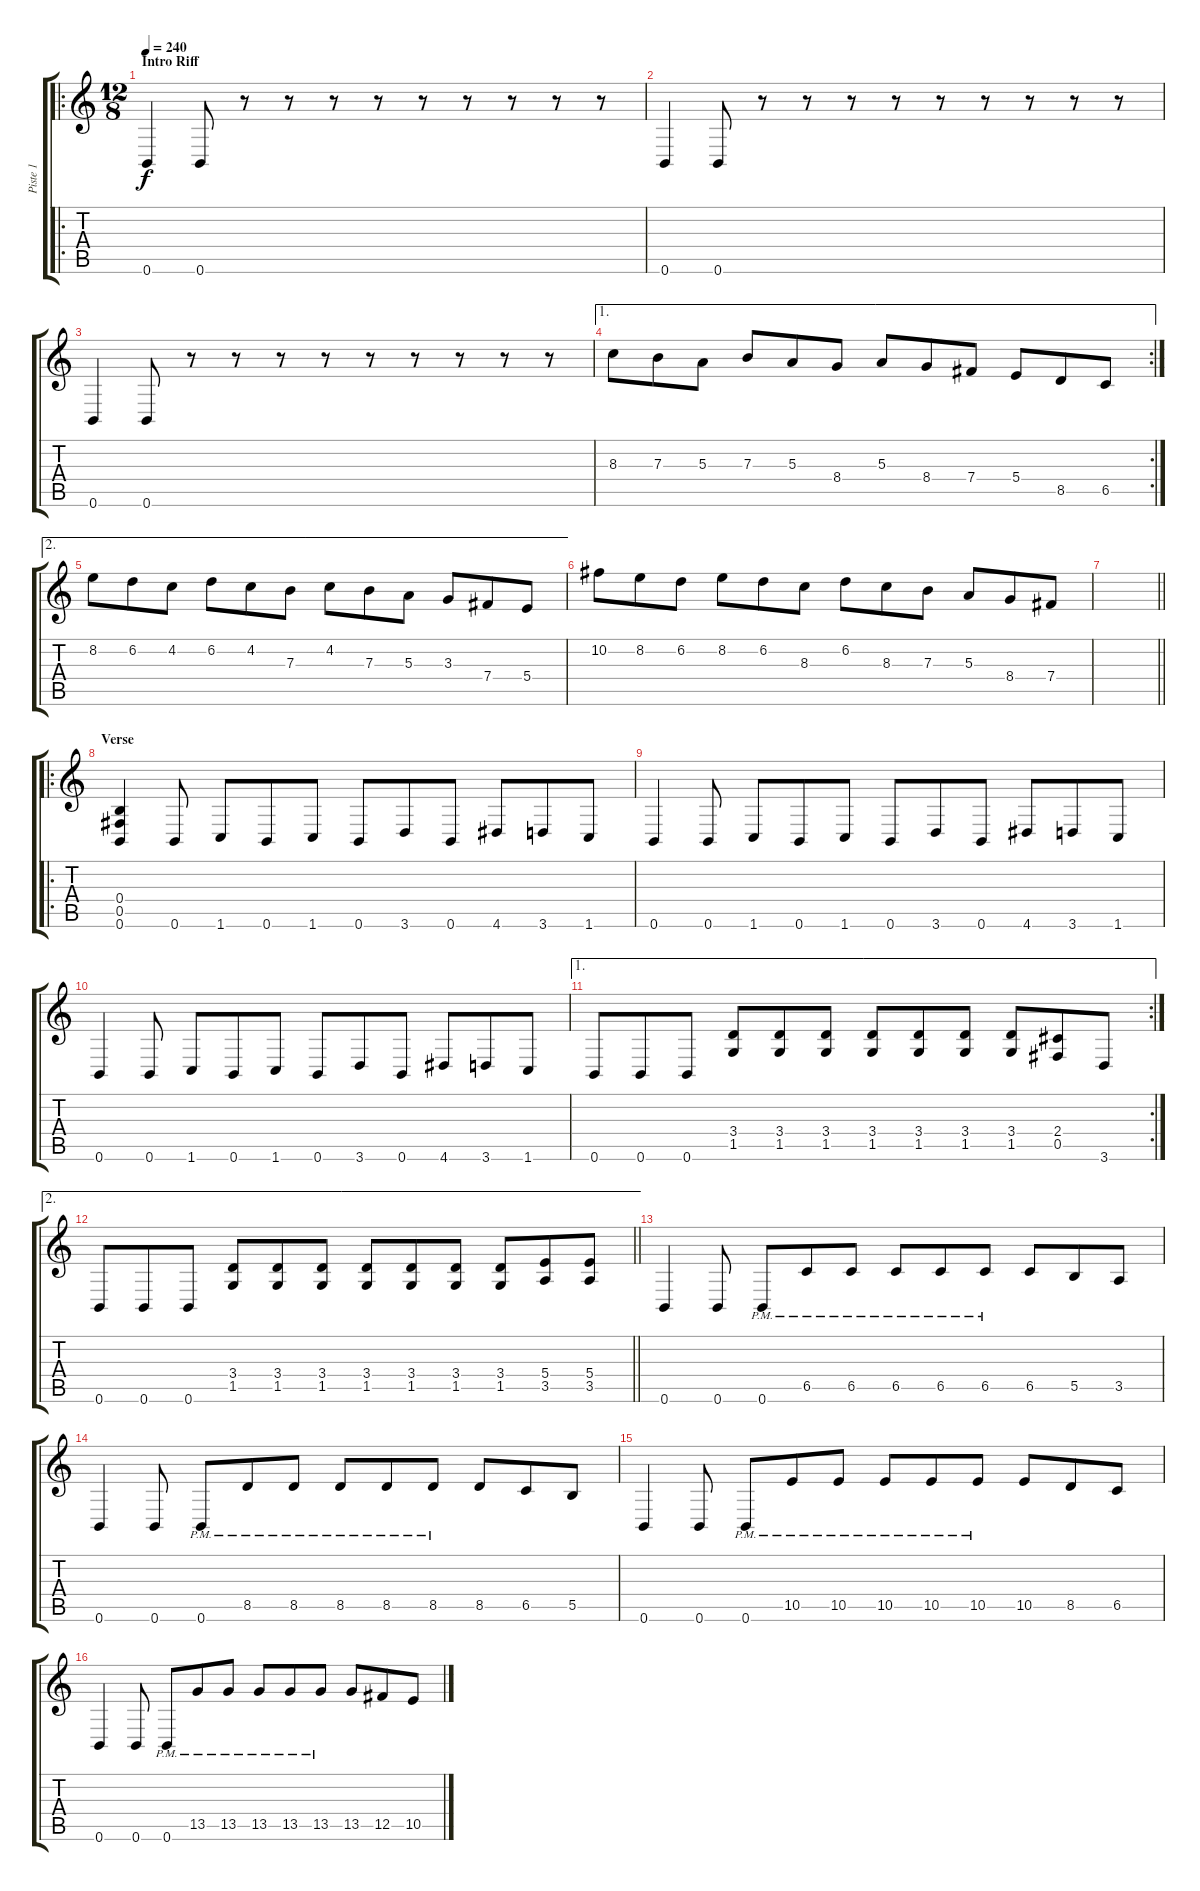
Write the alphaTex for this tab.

\track ("Piste 1" "Piste 1") {instrument distortionguitar}
\staff {score tabs}
\tuning (Db4 Ab3 E3 B2 Gb2 B1) {hide}
\ro
\ts (12 8)
\section ("" "Intro Riff")
\tempo 240
\clef g2
\ks c
0.6.4{dy f} 0.6.8 r.8 r.8 r.8 r.8 r.8 r.8 r.8 r.8 r.8 |
0.6.4 0.6.8 r.8 r.8 r.8 r.8 r.8 r.8 r.8 r.8 r.8 |
0.6.4 0.6.8 r.8 r.8 r.8 r.8 r.8 r.8 r.8 r.8 r.8 |
\ae 1
\rc 2
8.3.8 7.3.8 5.3.8 7.3.8 5.3.8 8.4.8 5.3.8 8.4.8 7.4.8 5.4.8 8.5.8 6.5.8 |
\ae 2
8.2.8 6.2.8 4.2.8 6.2.8 4.2.8 7.3.8 4.2.8 7.3.8 5.3.8 3.3.8 7.4.8 5.4.8 |
10.2.8 8.2.8 6.2.8 8.2.8 6.2.8 8.3.8 6.2.8 8.3.8 7.3.8 5.3.8 8.4.8 7.4.8 |
\barLineRight lightlight
|
\ro
\section ("" "Verse")
(0.4 0.5 0.6).4 0.6.8 1.6.8 0.6.8 1.6.8 0.6.8 3.6.8 0.6.8 4.6.8 3.6.8 1.6.8 |
0.6.4 0.6.8 1.6.8 0.6.8 1.6.8 0.6.8 3.6.8 0.6.8 4.6.8 3.6.8 1.6.8 |
0.6.4 0.6.8 1.6.8 0.6.8 1.6.8 0.6.8 3.6.8 0.6.8 4.6.8 3.6.8 1.6.8 |
\ae 1
\rc 2
0.6.8 0.6.8 0.6.8 (3.4 1.5).8 (3.4 1.5).8 (3.4 1.5).8 (3.4 1.5).8 (3.4 1.5).8 (3.4 1.5).8 (3.4 1.5).8 (2.4 0.5).8 3.6.8 |
\ae 2
\barLineRight lightlight
0.6.8 0.6.8 0.6.8 (3.4 1.5).8 (3.4 1.5).8 (3.4 1.5).8 (3.4 1.5).8 (3.4 1.5).8 (3.4 1.5).8 (3.4 1.5).8 (5.4 3.5).8 (5.4 3.5).8 |
0.6.4 0.6.8 0.6{pm}.8 6.5{pm}.8 6.5{pm}.8 6.5{pm}.8 6.5{pm}.8 6.5{pm}.8 6.5.8 5.5.8 3.5.8 |
0.6.4 0.6.8 0.6{pm}.8 8.5{pm}.8 8.5{pm}.8 8.5{pm}.8 8.5{pm}.8 8.5{pm}.8 8.5.8 6.5.8 5.5.8 |
0.6.4 0.6.8 0.6{pm}.8 10.5{pm}.8 10.5{pm}.8 10.5{pm}.8 10.5{pm}.8 10.5{pm}.8 10.5.8 8.5.8 6.5.8 |
0.6.4 0.6.8 0.6{pm}.8 13.5{pm}.8 13.5{pm}.8 13.5{pm}.8 13.5{pm}.8 13.5{pm}.8 13.5.8 12.5.8 10.5.8
